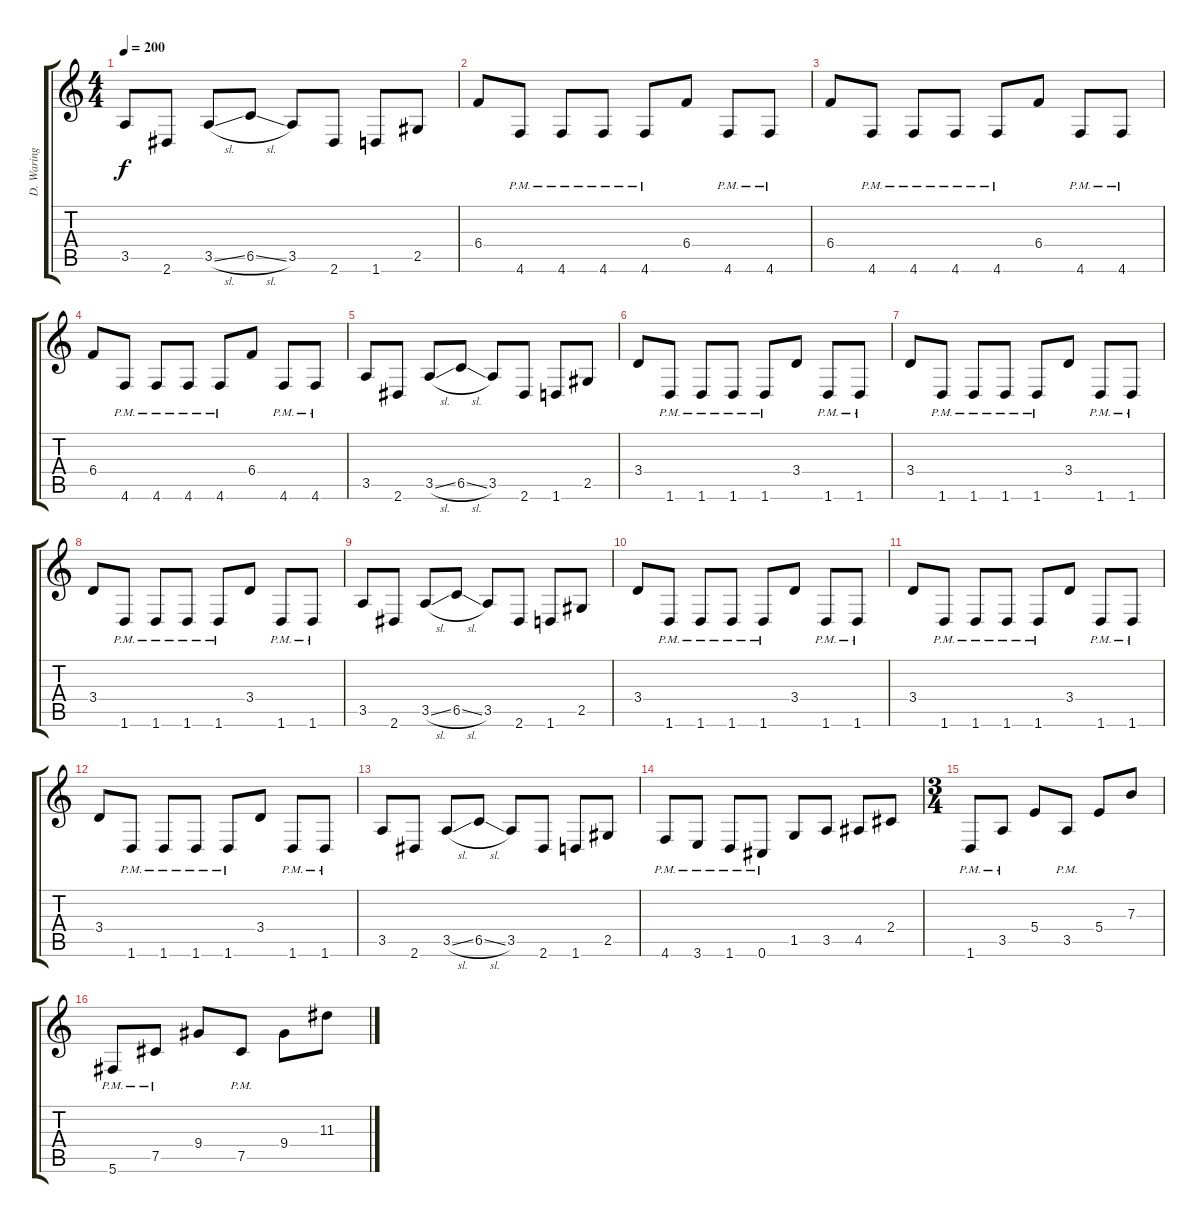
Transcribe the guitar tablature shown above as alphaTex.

\track ("D. Waring Gtr." "D. Waring ") {instrument distortionguitar}
\staff {score tabs}
\tuning (Db4 Ab3 E3 B2 Gb2 Db2) {hide}
\ts (4 4)
\tempo 200
\clef g2
\ks c
3.5.8{dy f} 2.6.8 3.5{sl}.8 6.5{sl}.8 3.5.8 2.6.8 1.6.8 2.5.8 |
6.4.8 4.6{pm}.8 4.6{pm}.8 4.6{pm}.8 4.6{pm}.8 6.4.8 4.6{pm}.8 4.6{pm}.8 |
6.4.8 4.6{pm}.8 4.6{pm}.8 4.6{pm}.8 4.6{pm}.8 6.4.8 4.6{pm}.8 4.6{pm}.8 |
6.4.8 4.6{pm}.8 4.6{pm}.8 4.6{pm}.8 4.6{pm}.8 6.4.8 4.6{pm}.8 4.6{pm}.8 |
3.5.8 2.6.8 3.5{sl}.8 6.5{sl}.8 3.5.8 2.6.8 1.6.8 2.5.8 |
3.4.8 1.6{pm}.8 1.6{pm}.8 1.6{pm}.8 1.6{pm}.8 3.4.8 1.6{pm}.8 1.6{pm}.8 |
3.4.8 1.6{pm}.8 1.6{pm}.8 1.6{pm}.8 1.6{pm}.8 3.4.8 1.6{pm}.8 1.6{pm}.8 |
3.4.8 1.6{pm}.8 1.6{pm}.8 1.6{pm}.8 1.6{pm}.8 3.4.8 1.6{pm}.8 1.6{pm}.8 |
3.5.8 2.6.8 3.5{sl}.8 6.5{sl}.8 3.5.8 2.6.8 1.6.8 2.5.8 |
3.4.8 1.6{pm}.8 1.6{pm}.8 1.6{pm}.8 1.6{pm}.8 3.4.8 1.6{pm}.8 1.6{pm}.8 |
3.4.8 1.6{pm}.8 1.6{pm}.8 1.6{pm}.8 1.6{pm}.8 3.4.8 1.6{pm}.8 1.6{pm}.8 |
3.4.8 1.6{pm}.8 1.6{pm}.8 1.6{pm}.8 1.6{pm}.8 3.4.8 1.6{pm}.8 1.6{pm}.8 |
3.5.8 2.6.8 3.5{sl}.8 6.5{sl}.8 3.5.8 2.6.8 1.6.8 2.5.8 |
4.6{pm}.8 3.6{pm}.8 1.6{pm}.8 0.6{pm}.8 1.5.8 3.5.8 4.5.8 2.4.8 |
\ts (3 4)
1.6{pm}.8 3.5{pm}.8 5.4.8 3.5{pm}.8 5.4.8 7.3.8 |
5.6{pm}.8 7.5{pm}.8 9.4.8 7.5{pm}.8 9.4.8 11.3.8
